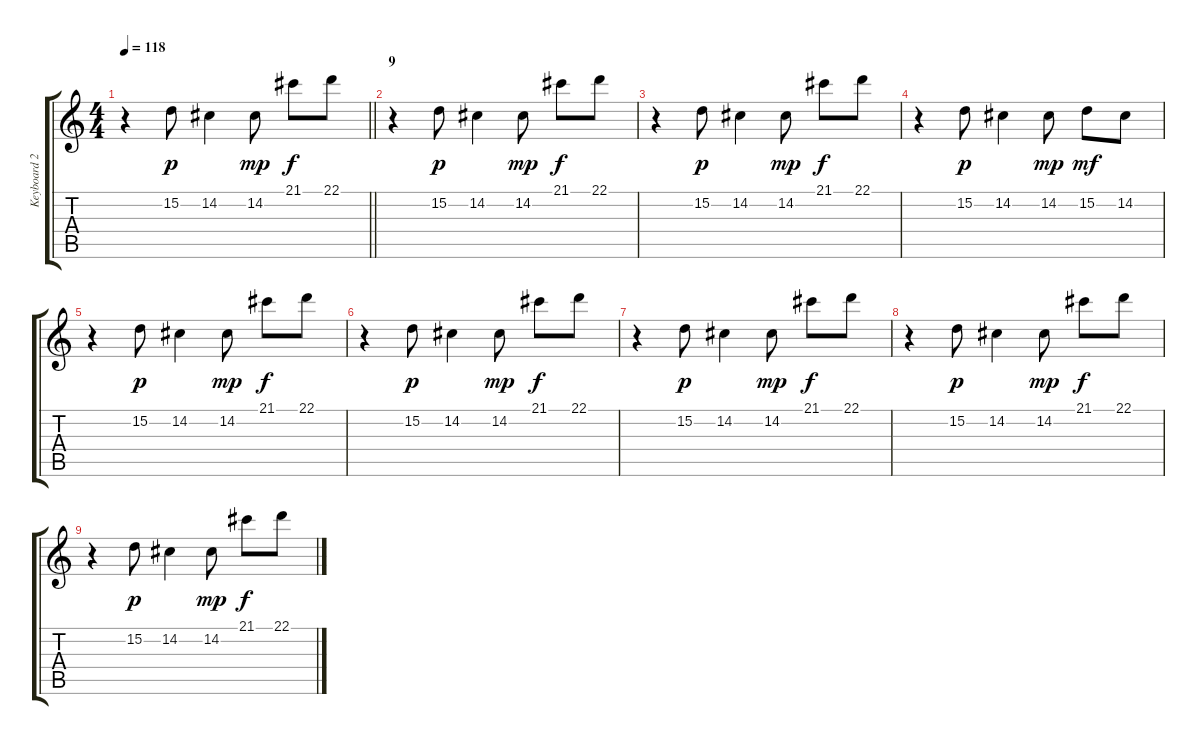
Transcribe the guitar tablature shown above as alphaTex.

\track ("Keyboard 2" "Keyboard 2") {instrument fx5brightness}
\staff {score tabs}
\tuning (E4 B3 G3 D3 A2 D2) {hide}
\ts (4 4)
\tempo 118
\clef g2
\barLineRight lightlight
\ks c
r.4{dy f} 15.2.8{dy p} 14.2.4 14.2.8{dy mp} 21.1.8{dy f} 22.1.8 |
\section ("" "9")
r.4 15.2.8{dy p} 14.2.4 14.2.8{dy mp} 21.1.8{dy f} 22.1.8 |
r.4 15.2.8{dy p} 14.2.4 14.2.8{dy mp} 21.1.8{dy f} 22.1.8 |
r.4 15.2.8{dy p} 14.2.4 14.2.8{dy mp} 15.2.8{dy mf} 14.2.8 |
r.4 15.2.8{dy p} 14.2.4 14.2.8{dy mp} 21.1.8{dy f} 22.1.8 |
r.4 15.2.8{dy p} 14.2.4 14.2.8{dy mp} 21.1.8{dy f} 22.1.8 |
r.4 15.2.8{dy p} 14.2.4 14.2.8{dy mp} 21.1.8{dy f} 22.1.8 |
r.4 15.2.8{dy p} 14.2.4 14.2.8{dy mp} 21.1.8{dy f} 22.1.8 |
r.4 15.2.8{dy p} 14.2.4 14.2.8{dy mp} 21.1.8{dy f} 22.1.8
